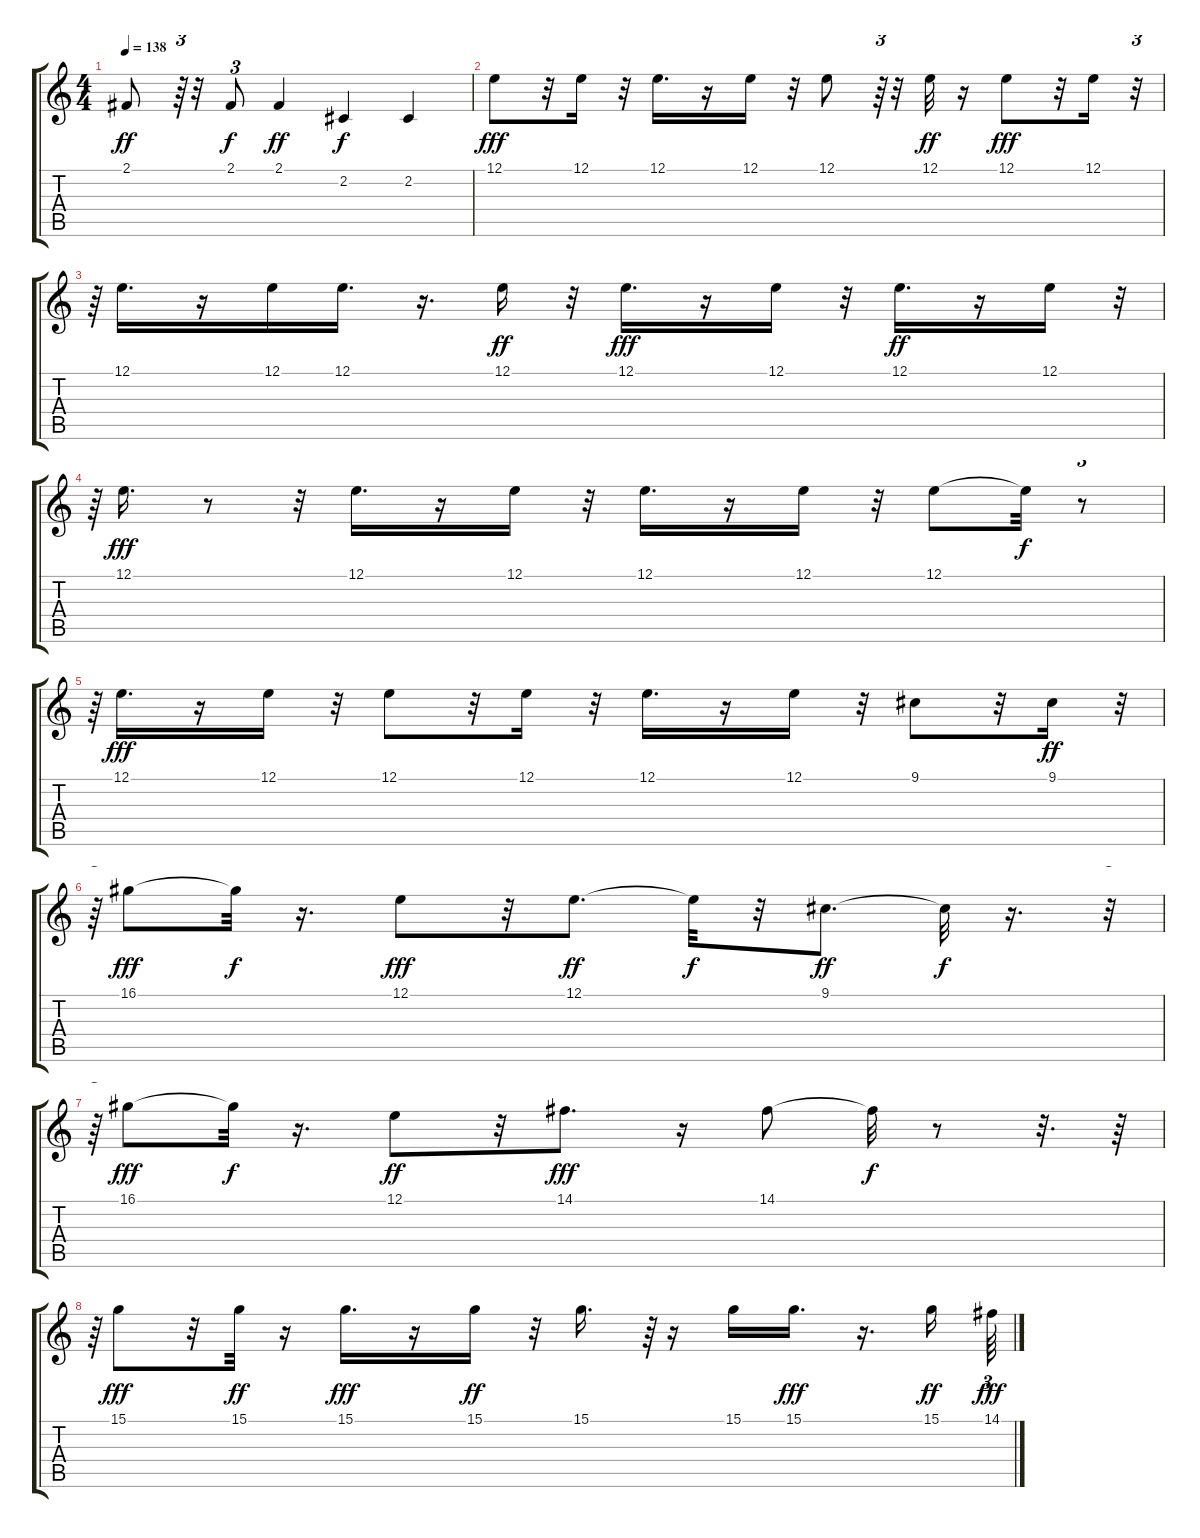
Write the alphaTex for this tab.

\track "" {instrument flute}
\staff {score tabs}
\tuning (E4 B3 G3 D3 A2 E2) {hide}
\ts (4 4)
\tempo 138
\clef g2
\ks c
2.1.8{dy ff} r.64{tu (3 2)} r.32 2.1.8{tu (3 2) dy f} 2.1.4{dy ff} 2.2.4{dy f} 2.2.4 |
12.1.8{dy fff} r.32 12.1.16 r.32 12.1.16{d} r.16 12.1.16 r.32 12.1.8 r.64{tu (3 2)} r.32 12.1.32{dy ff} r.16 12.1.8{dy fff} r.32 12.1.16 r.32{tu (3 2)} |
r.64{tu (3 2)} 12.1.16{d} r.16 12.1.16 12.1.16{d} r.16{d} 12.1.16{dy ff} r.32 12.1.16{d dy fff} r.16 12.1.16 r.32 12.1.16{d dy ff} r.16 12.1.16 r.32{tu (3 2)} |
r.64{tu (3 2)} 12.1.16{d dy fff} r.8 r.32 12.1.16{d} r.16 12.1.16 r.32 12.1.16{d} r.16 12.1.16 r.32 12.1.8 12.1{t}.32{dy f} r.8{tu (3 2)} |
r.64{tu (3 2)} 12.1.16{d dy fff} r.16 12.1.16 r.32 12.1.8 r.32 12.1.16 r.32 12.1.16{d} r.16 12.1.16 r.32 9.1.8 r.32 9.1.16{dy ff} r.32{tu (3 2)} |
r.64{tu (3 2)} 16.1.8{dy fff} 16.1{t}.32{dy f} r.16{d} 12.1.8{dy fff} r.32 12.1.8{d dy ff} 12.1{t}.32{dy f} r.32 9.1.8{d dy ff} 9.1{t}.32{dy f} r.16{d} r.32{tu (3 2)} |
r.64{tu (3 2)} 16.1.8{dy fff} 16.1{t}.32{dy f} r.16{d} 12.1.8{dy ff} r.32 14.1.8{d dy fff} r.16 14.1.8 14.1{t}.32{dy f} r.8 r.32{d} r.64 |
r.64{tu (3 2)} 15.1.8{dy fff} r.32 15.1.32{dy ff} r.16 15.1.16{d dy fff} r.16 15.1.16{dy ff} r.32 15.1.16{d} r.64{tu (3 2)} r.16 15.1.16 15.1.16{d dy fff} r.16{d} 15.1.16{dy ff} 14.1.64{tu (3 2) dy fff}
